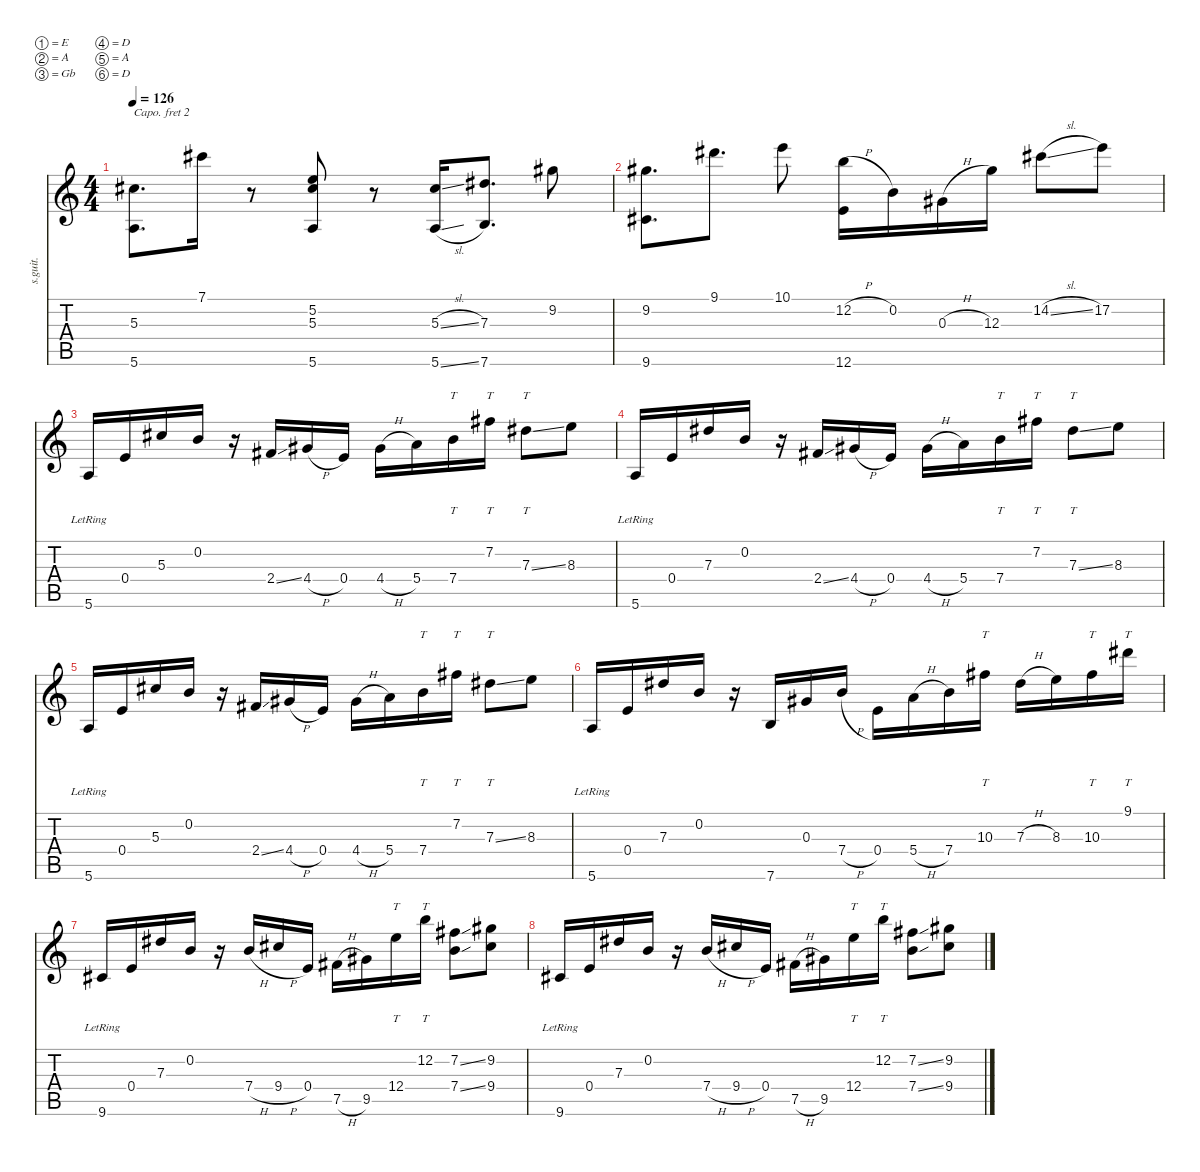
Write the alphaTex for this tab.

\defaultSystemsLayout 4
\hideDynamics
\bracketExtendMode nobrackets
\track ("Alternate Tab" "s.guit.") {instrument electricguitarjazz}
\staff {score tabs}
\capo 2
\tuning (E4 A3 Gb3 D3 A2 D2)
\ts (4 4)
\beaming (8 2 2 2 2)
\tempo 126
\clef g2
\ks c
(5.3 5.6).8{d lyrics (0 "") lyrics (1 "") lyrics (2 "") lyrics (3 "") lyrics (4 "") dy mf} 7.1.16{lyrics (0 "") lyrics (1 "") lyrics (2 "") lyrics (3 "") lyrics (4 "")} r.8 (5.2 5.3 5.6).8{lyrics (0 "") lyrics (1 "") lyrics (2 "") lyrics (3 "") lyrics (4 "")} r.8 (5.3{sl} 5.6{sl}).16{lyrics (0 "") lyrics (1 "") lyrics (2 "") lyrics (3 "") lyrics (4 "")} (7.3{acc #} 7.6).8{d lyrics (0 "") lyrics (1 "") lyrics (2 "") lyrics (3 "") lyrics (4 "")} 9.2{acc #}.8{lyrics (0 "") lyrics (1 "") lyrics (2 "") lyrics (3 "") lyrics (4 "")} |
(9.2{acc #} 9.6).8{d lyrics (0 "") lyrics (1 "") lyrics (2 "") lyrics (3 "") lyrics (4 "")} 9.1{acc #}.8{d lyrics (0 "") lyrics (1 "") lyrics (2 "") lyrics (3 "") lyrics (4 "")} 10.1.8{lyrics (0 "") lyrics (1 "") lyrics (2 "") lyrics (3 "") lyrics (4 "")} (12.2{h} 12.6).16{lyrics (0 "") lyrics (1 "") lyrics (2 "") lyrics (3 "") lyrics (4 "")} 0.2.16{lyrics (0 "") lyrics (1 "") lyrics (2 "") lyrics (3 "") lyrics (4 "")} 0.3{h acc #}.16{lyrics (0 "") lyrics (1 "") lyrics (2 "") lyrics (3 "") lyrics (4 "")} 12.3{acc #}.16{lyrics (0 "") lyrics (1 "") lyrics (2 "") lyrics (3 "") lyrics (4 "")} 14.2{sl}.8{lyrics (0 "") lyrics (1 "") lyrics (2 "") lyrics (3 "") lyrics (4 "")} 17.2.8{lyrics (0 "") lyrics (1 "") lyrics (2 "") lyrics (3 "") lyrics (4 "")} |
5.6{lr}.16{lyrics (0 "") lyrics (1 "") lyrics (2 "") lyrics (3 "") lyrics (4 "")} 0.4.16{lyrics (0 "") lyrics (1 "") lyrics (2 "") lyrics (3 "") lyrics (4 "")} 5.3.16{lyrics (0 "") lyrics (1 "") lyrics (2 "") lyrics (3 "") lyrics (4 "")} 0.2.16{lyrics (0 "") lyrics (1 "") lyrics (2 "") lyrics (3 "") lyrics (4 "")} r.16 2.4{ss}.16{lyrics (0 "") lyrics (1 "") lyrics (2 "") lyrics (3 "") lyrics (4 "")} 4.4{h acc #}.16{lyrics (0 "") lyrics (1 "") lyrics (2 "") lyrics (3 "") lyrics (4 "")} 0.4.16{lyrics (0 "") lyrics (1 "") lyrics (2 "") lyrics (3 "") lyrics (4 "")} 4.4{h acc #}.16{lyrics (0 "") lyrics (1 "") lyrics (2 "") lyrics (3 "") lyrics (4 "")} 5.4.16{lyrics (0 "") lyrics (1 "") lyrics (2 "") lyrics (3 "") lyrics (4 "")} 7.4.16{tt lyrics (0 "") lyrics (1 "") lyrics (2 "") lyrics (3 "") lyrics (4 "")} 7.2.16{tt lyrics (0 "") lyrics (1 "") lyrics (2 "") lyrics (3 "") lyrics (4 "")} 7.3{ss acc #}.8{tt lyrics (0 "") lyrics (1 "") lyrics (2 "") lyrics (3 "") lyrics (4 "")} 8.3.8{lyrics (0 "") lyrics (1 "") lyrics (2 "") lyrics (3 "") lyrics (4 "")} |
5.6{lr}.16{lyrics (0 "") lyrics (1 "") lyrics (2 "") lyrics (3 "") lyrics (4 "")} 0.4.16{lyrics (0 "") lyrics (1 "") lyrics (2 "") lyrics (3 "") lyrics (4 "")} 7.3{acc #}.16{lyrics (0 "") lyrics (1 "") lyrics (2 "") lyrics (3 "") lyrics (4 "")} 0.2.16{lyrics (0 "") lyrics (1 "") lyrics (2 "") lyrics (3 "") lyrics (4 "")} r.16 2.4{ss}.16{lyrics (0 "") lyrics (1 "") lyrics (2 "") lyrics (3 "") lyrics (4 "")} 4.4{h acc #}.16{lyrics (0 "") lyrics (1 "") lyrics (2 "") lyrics (3 "") lyrics (4 "")} 0.4.16{lyrics (0 "") lyrics (1 "") lyrics (2 "") lyrics (3 "") lyrics (4 "")} 4.4{h acc #}.16{lyrics (0 "") lyrics (1 "") lyrics (2 "") lyrics (3 "") lyrics (4 "")} 5.4.16{lyrics (0 "") lyrics (1 "") lyrics (2 "") lyrics (3 "") lyrics (4 "")} 7.4.16{tt lyrics (0 "") lyrics (1 "") lyrics (2 "") lyrics (3 "") lyrics (4 "")} 7.2.16{tt lyrics (0 "") lyrics (1 "") lyrics (2 "") lyrics (3 "") lyrics (4 "")} 7.3{ss acc #}.8{tt lyrics (0 "") lyrics (1 "") lyrics (2 "") lyrics (3 "") lyrics (4 "")} 8.3.8{lyrics (0 "") lyrics (1 "") lyrics (2 "") lyrics (3 "") lyrics (4 "")} |
5.6{lr}.16{lyrics (0 "") lyrics (1 "") lyrics (2 "") lyrics (3 "") lyrics (4 "")} 0.4.16{lyrics (0 "") lyrics (1 "") lyrics (2 "") lyrics (3 "") lyrics (4 "")} 5.3.16{lyrics (0 "") lyrics (1 "") lyrics (2 "") lyrics (3 "") lyrics (4 "")} 0.2.16{lyrics (0 "") lyrics (1 "") lyrics (2 "") lyrics (3 "") lyrics (4 "")} r.16 2.4{ss}.16{lyrics (0 "") lyrics (1 "") lyrics (2 "") lyrics (3 "") lyrics (4 "")} 4.4{h acc #}.16{lyrics (0 "") lyrics (1 "") lyrics (2 "") lyrics (3 "") lyrics (4 "")} 0.4.16{lyrics (0 "") lyrics (1 "") lyrics (2 "") lyrics (3 "") lyrics (4 "")} 4.4{h acc #}.16{lyrics (0 "") lyrics (1 "") lyrics (2 "") lyrics (3 "") lyrics (4 "")} 5.4.16{lyrics (0 "") lyrics (1 "") lyrics (2 "") lyrics (3 "") lyrics (4 "")} 7.4.16{tt lyrics (0 "") lyrics (1 "") lyrics (2 "") lyrics (3 "") lyrics (4 "")} 7.2.16{tt lyrics (0 "") lyrics (1 "") lyrics (2 "") lyrics (3 "") lyrics (4 "")} 7.3{ss acc #}.8{tt lyrics (0 "") lyrics (1 "") lyrics (2 "") lyrics (3 "") lyrics (4 "")} 8.3.8{lyrics (0 "") lyrics (1 "") lyrics (2 "") lyrics (3 "") lyrics (4 "")} |
5.6{lr}.16{lyrics (0 "") lyrics (1 "") lyrics (2 "") lyrics (3 "") lyrics (4 "")} 0.4.16{lyrics (0 "") lyrics (1 "") lyrics (2 "") lyrics (3 "") lyrics (4 "")} 7.3{acc #}.16{lyrics (0 "") lyrics (1 "") lyrics (2 "") lyrics (3 "") lyrics (4 "")} 0.2.16{lyrics (0 "") lyrics (1 "") lyrics (2 "") lyrics (3 "") lyrics (4 "")} r.16 7.6.16{lyrics (0 "") lyrics (1 "") lyrics (2 "") lyrics (3 "") lyrics (4 "")} 0.3{acc #}.16{lyrics (0 "") lyrics (1 "") lyrics (2 "") lyrics (3 "") lyrics (4 "")} 7.4{h}.16{lyrics (0 "") lyrics (1 "") lyrics (2 "") lyrics (3 "") lyrics (4 "")} 0.4.16{lyrics (0 "") lyrics (1 "") lyrics (2 "") lyrics (3 "") lyrics (4 "")} 5.4{h}.16{lyrics (0 "") lyrics (1 "") lyrics (2 "") lyrics (3 "") lyrics (4 "")} 7.4.16{lyrics (0 "") lyrics (1 "") lyrics (2 "") lyrics (3 "") lyrics (4 "")} 10.3.16{tt lyrics (0 "") lyrics (1 "") lyrics (2 "") lyrics (3 "") lyrics (4 "")} 7.3{h acc #}.16{lyrics (0 "") lyrics (1 "") lyrics (2 "") lyrics (3 "") lyrics (4 "")} 8.3.16{lyrics (0 "") lyrics (1 "") lyrics (2 "") lyrics (3 "") lyrics (4 "")} 10.3.16{tt lyrics (0 "") lyrics (1 "") lyrics (2 "") lyrics (3 "") lyrics (4 "")} 9.1{acc #}.16{tt lyrics (0 "") lyrics (1 "") lyrics (2 "") lyrics (3 "") lyrics (4 "")} |
9.6{lr}.16{lyrics (0 "") lyrics (1 "") lyrics (2 "") lyrics (3 "") lyrics (4 "")} 0.4.16{lyrics (0 "") lyrics (1 "") lyrics (2 "") lyrics (3 "") lyrics (4 "")} 7.3{acc #}.16{lyrics (0 "") lyrics (1 "") lyrics (2 "") lyrics (3 "") lyrics (4 "")} 0.2.16{lyrics (0 "") lyrics (1 "") lyrics (2 "") lyrics (3 "") lyrics (4 "")} r.16 7.4{h}.16{lyrics (0 "") lyrics (1 "") lyrics (2 "") lyrics (3 "") lyrics (4 "")} 9.4{h}.16{lyrics (0 "") lyrics (1 "") lyrics (2 "") lyrics (3 "") lyrics (4 "")} 0.4.16{lyrics (0 "") lyrics (1 "") lyrics (2 "") lyrics (3 "") lyrics (4 "")} 7.5{h}.16{lyrics (0 "") lyrics (1 "") lyrics (2 "") lyrics (3 "") lyrics (4 "")} 9.5{acc #}.16{lyrics (0 "") lyrics (1 "") lyrics (2 "") lyrics (3 "") lyrics (4 "")} 12.4.16{tt lyrics (0 "") lyrics (1 "") lyrics (2 "") lyrics (3 "") lyrics (4 "")} 12.2.16{tt lyrics (0 "") lyrics (1 "") lyrics (2 "") lyrics (3 "") lyrics (4 "")} (7.2{ss} 7.4{ss}).8{lyrics (0 "") lyrics (1 "") lyrics (2 "") lyrics (3 "") lyrics (4 "")} (9.2{acc #} 9.4).8{lyrics (0 "") lyrics (1 "") lyrics (2 "") lyrics (3 "") lyrics (4 "")} |
9.6{lr}.16{lyrics (0 "") lyrics (1 "") lyrics (2 "") lyrics (3 "") lyrics (4 "")} 0.4.16{lyrics (0 "") lyrics (1 "") lyrics (2 "") lyrics (3 "") lyrics (4 "")} 7.3{acc #}.16{lyrics (0 "") lyrics (1 "") lyrics (2 "") lyrics (3 "") lyrics (4 "")} 0.2.16{lyrics (0 "") lyrics (1 "") lyrics (2 "") lyrics (3 "") lyrics (4 "")} r.16 7.4{h}.16{lyrics (0 "") lyrics (1 "") lyrics (2 "") lyrics (3 "") lyrics (4 "")} 9.4{h}.16{lyrics (0 "") lyrics (1 "") lyrics (2 "") lyrics (3 "") lyrics (4 "")} 0.4.16{lyrics (0 "") lyrics (1 "") lyrics (2 "") lyrics (3 "") lyrics (4 "")} 7.5{h}.16{lyrics (0 "") lyrics (1 "") lyrics (2 "") lyrics (3 "") lyrics (4 "")} 9.5{acc #}.16{lyrics (0 "") lyrics (1 "") lyrics (2 "") lyrics (3 "") lyrics (4 "")} 12.4.16{tt lyrics (0 "") lyrics (1 "") lyrics (2 "") lyrics (3 "") lyrics (4 "")} 12.2.16{tt lyrics (0 "") lyrics (1 "") lyrics (2 "") lyrics (3 "") lyrics (4 "")} (7.2{ss} 7.4{ss}).8{lyrics (0 "") lyrics (1 "") lyrics (2 "") lyrics (3 "") lyrics (4 "")} (9.2{acc #} 9.4).8{lyrics (0 "") lyrics (1 "") lyrics (2 "") lyrics (3 "") lyrics (4 "")}
